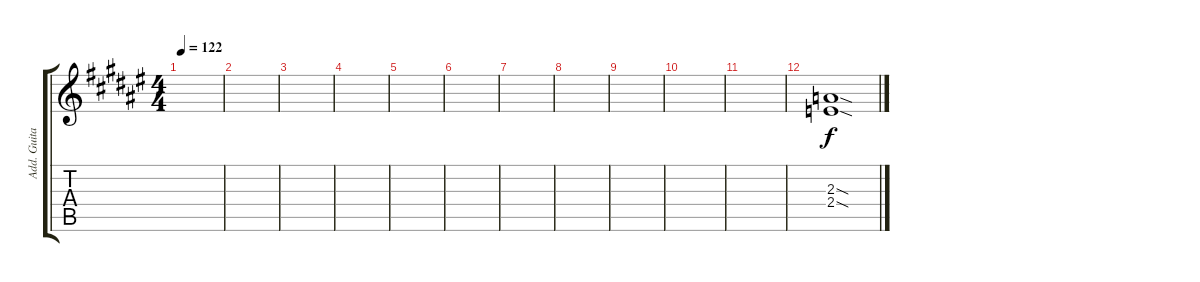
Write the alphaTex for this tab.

\track ("Add. Guitar" "Add. Guita") {instrument distortionguitar}
\staff {score tabs}
\tuning (E4 B3 G3 D3 A2 E2) {hide}
\ts (4 4)
\tempo 122
\clef g2
\ks f#
|
|
|
|
|
|
|
|
|
|
|
(2.3{sod} 2.4{sod}).1{volume 13 balance 3 instrument distortionguitar}
